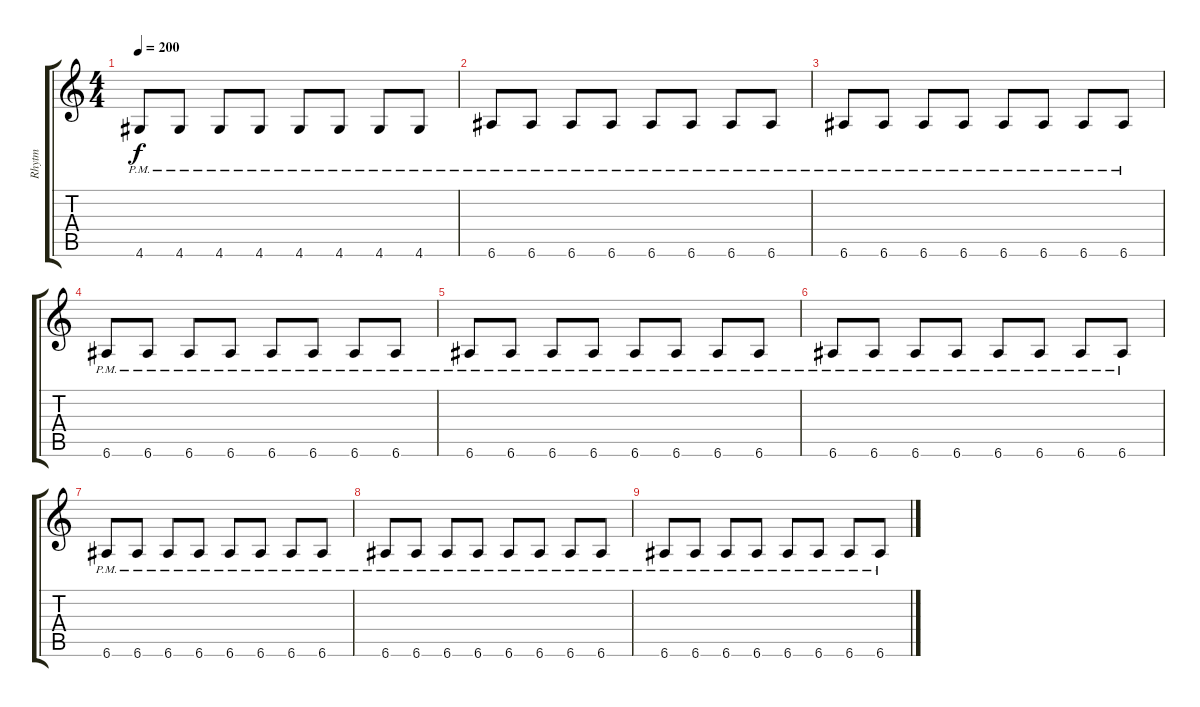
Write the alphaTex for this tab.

\track ("Rhytm" "Rhytm") {instrument distortionguitar}
\staff {score tabs}
\tuning (E4 B3 G3 D3 A2 E2) {hide}
\ts (4 4)
\tempo 200
\clef g2
\ks c
4.6{pm}.8{dy f} 4.6{pm}.8 4.6{pm}.8 4.6{pm}.8 4.6{pm}.8 4.6{pm}.8 4.6{pm}.8 4.6{pm}.8 |
6.6{pm}.8 6.6{pm}.8 6.6{pm}.8 6.6{pm}.8 6.6{pm}.8 6.6{pm}.8 6.6{pm}.8 6.6{pm}.8 |
6.6{pm}.8 6.6{pm}.8 6.6{pm}.8 6.6{pm}.8 6.6{pm}.8 6.6{pm}.8 6.6{pm}.8 6.6{pm}.8 |
6.6{pm}.8 6.6{pm}.8 6.6{pm}.8 6.6{pm}.8 6.6{pm}.8 6.6{pm}.8 6.6{pm}.8 6.6{pm}.8 |
6.6{pm}.8 6.6{pm}.8 6.6{pm}.8 6.6{pm}.8 6.6{pm}.8 6.6{pm}.8 6.6{pm}.8 6.6{pm}.8 |
6.6{pm}.8 6.6{pm}.8 6.6{pm}.8 6.6{pm}.8 6.6{pm}.8 6.6{pm}.8 6.6{pm}.8 6.6{pm}.8 |
6.6{pm}.8 6.6{pm}.8 6.6{pm}.8 6.6{pm}.8 6.6{pm}.8 6.6{pm}.8 6.6{pm}.8 6.6{pm}.8 |
6.6{pm}.8 6.6{pm}.8 6.6{pm}.8 6.6{pm}.8 6.6{pm}.8 6.6{pm}.8 6.6{pm}.8 6.6{pm}.8 |
6.6{pm}.8 6.6{pm}.8 6.6{pm}.8 6.6{pm}.8 6.6{pm}.8 6.6{pm}.8 6.6{pm}.8 6.6{pm}.8
